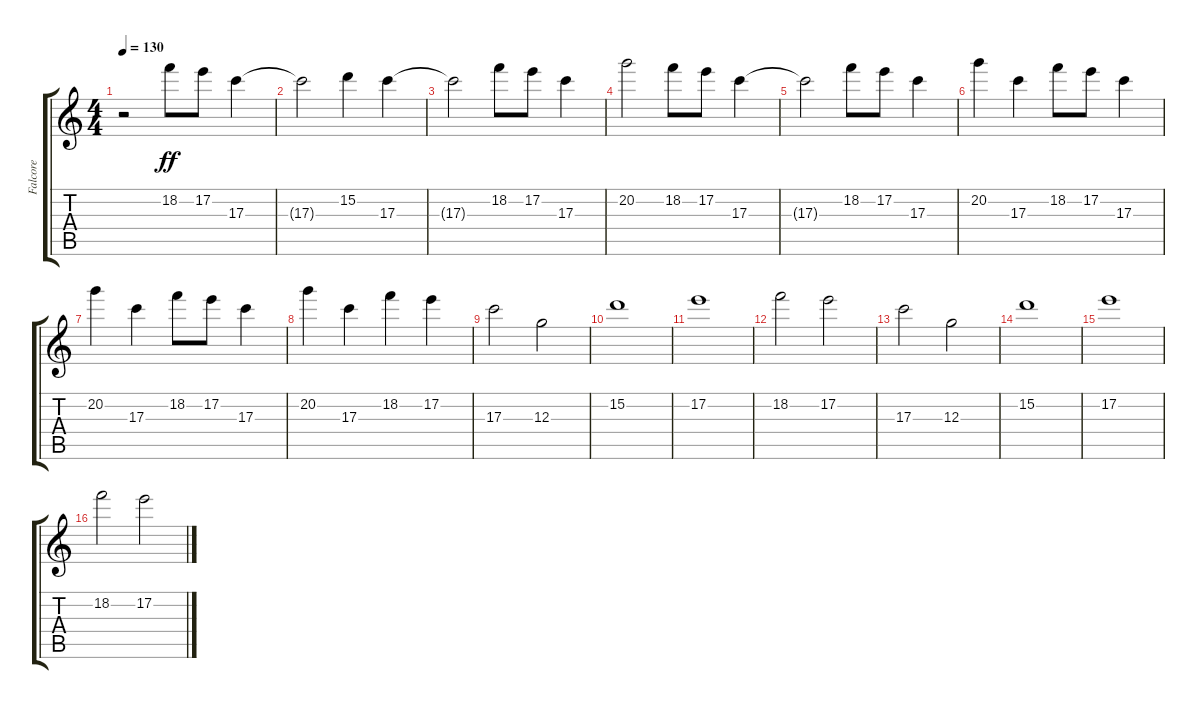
\track ("Falcore" "Falcore") {instrument overdrivenguitar}
\staff {score tabs}
\tuning (E4 B3 G3 D3 A2 E2) {hide}
\ts (4 4)
\tempo 130
\clef g2
\ks c
r.2{dy ff} 18.2.8 17.2.8 17.3.4 |
17.3{t}.2 15.2.4 17.3.4 |
17.3{t}.2 18.2.8 17.2.8 17.3.4 |
20.2.2 18.2.8 17.2.8 17.3.4 |
17.3{t}.2 18.2.8 17.2.8 17.3.4 |
20.2.4 17.3.4 18.2.8 17.2.8 17.3.4 |
20.2.4 17.3.4 18.2.8 17.2.8 17.3.4 |
20.2.4 17.3.4 18.2.4 17.2.4 |
17.3.2 12.3.2 |
15.2.1 |
17.2.1 |
18.2.2 17.2.2 |
17.3.2 12.3.2 |
15.2.1 |
17.2.1 |
18.2.2 17.2.2
